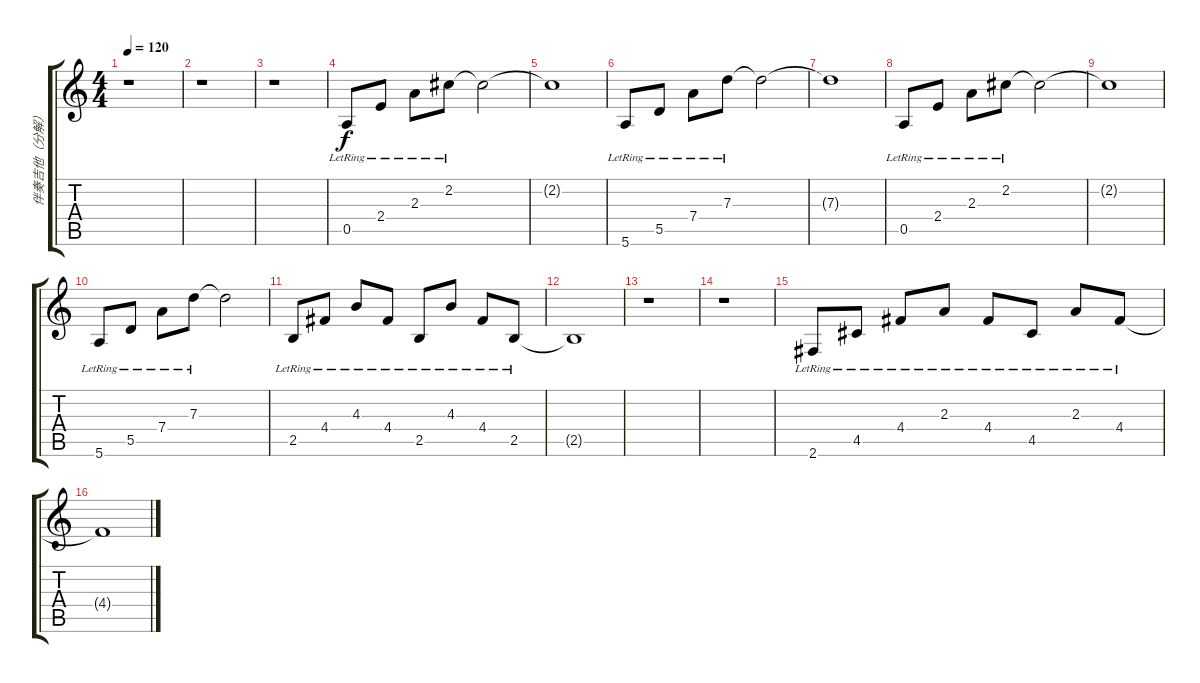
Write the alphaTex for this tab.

\track ("伴奏吉他（分解）" "伴奏吉他（分解）") {instrument electricguitarclean}
\staff {score tabs}
\tuning (E4 B3 G3 D3 A2 E2) {hide}
\ts (4 4)
\tempo 120
\clef g2
\ks c
r.1{dy f} |
r.1 |
r.1 |
0.5{lr}.8 2.4{lr}.8 2.3{lr}.8 2.2{lr}.8 2.2{t}.2 |
2.2{t}.1 |
5.6{lr}.8 5.5{lr}.8 7.4{lr}.8 7.3{lr}.8 7.3{t}.2 |
7.3{t}.1 |
0.5{lr}.8 2.4{lr}.8 2.3{lr}.8 2.2{lr}.8 2.2{t}.2 |
2.2{t}.1 |
5.6{lr}.8 5.5{lr}.8 7.4{lr}.8 7.3{lr}.8 7.3{t}.2 |
2.5{lr}.8 4.4{lr}.8 4.3{lr}.8 4.4{lr}.8 2.5{lr}.8 4.3{lr}.8 4.4{lr}.8 2.5{lr}.8 |
2.5{t}.1 |
r.1 |
r.1 |
2.6{lr}.8 4.5{lr}.8 4.4{lr}.8 2.3{lr}.8 4.4{lr}.8 4.5{lr}.8 2.3{lr}.8 4.4{lr}.8 |
4.4{t}.1
